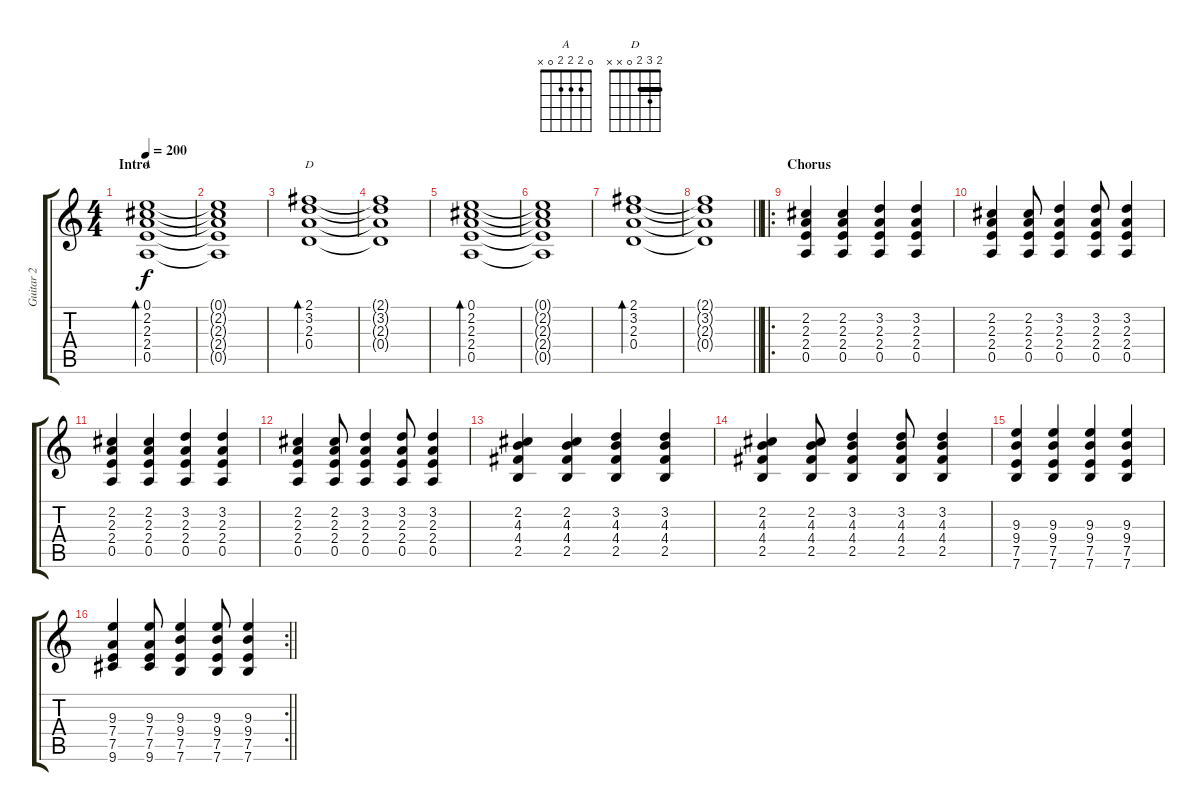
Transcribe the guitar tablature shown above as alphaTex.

\track ("Guitar 2" "Guitar 2") {instrument overdrivenguitar}
\staff {score tabs}
\tuning (E4 B3 G3 D3 A2 E2) {hide}
\chord ("A" 0 2 2 2 0 x)
\chord ("D" 2 3 2 0 x x) {barre 2}
\ts (4 4)
\section ("" "Intro")
\tempo 200
\clef g2
\ks c
(0.1 2.2 2.3 2.4 0.5).1{bd 480 ch "A" dy f instrument overdrivenguitar} |
(0.1{t} 2.2{t} 2.3{t} 2.4{t} 0.5{t}).1 |
(2.1 3.2 2.3 0.4).1{bd 480 ch "D"} |
(2.1{t} 3.2{t} 2.3{t} 0.4{t}).1 |
(0.1 2.2 2.3 2.4 0.5).1{bd 480} |
(0.1{t} 2.2{t} 2.3{t} 2.4{t} 0.5{t}).1 |
(2.1 3.2 2.3 0.4).1{bd 480} |
\barLineRight lightlight
(2.1{t} 3.2{t} 2.3{t} 0.4{t}).1 |
\ro
\section ("" "Chorus")
(2.2 2.3 2.4 0.5).4 (2.2 2.3 2.4 0.5).4 (3.2 2.3 2.4 0.5).4 (3.2 2.3 2.4 0.5).4 |
(2.2 2.3 2.4 0.5).4 (2.2 2.3 2.4 0.5).8 (3.2 2.3 2.4 0.5).4 (3.2 2.3 2.4 0.5).8 (3.2 2.3 2.4 0.5).4 |
(2.2 2.3 2.4 0.5).4 (2.2 2.3 2.4 0.5).4 (3.2 2.3 2.4 0.5).4 (3.2 2.3 2.4 0.5).4 |
(2.2 2.3 2.4 0.5).4 (2.2 2.3 2.4 0.5).8 (3.2 2.3 2.4 0.5).4 (3.2 2.3 2.4 0.5).8 (3.2 2.3 2.4 0.5).4 |
(2.2 4.3 4.4 2.5).4 (2.2 4.3 4.4 2.5).4 (3.2 4.3 4.4 2.5).4 (3.2 4.3 4.4 2.5).4 |
(2.2 4.3 4.4 2.5).4 (2.2 4.3 4.4 2.5).8 (3.2 4.3 4.4 2.5).4 (3.2 4.3 4.4 2.5).8 (3.2 4.3 4.4 2.5).4 |
(9.3 9.4 7.5 7.6).4 (9.3 9.4 7.5 7.6).4 (9.3 9.4 7.5 7.6).4 (9.3 9.4 7.5 7.6).4 |
\rc 2
\barLineRight lightlight
(9.3 7.4 7.5 9.6).4 (9.3 7.4 7.5 9.6).8 (9.3 9.4 7.5 7.6).4 (9.3 9.4 7.5 7.6).8 (9.3 9.4 7.5 7.6).4
